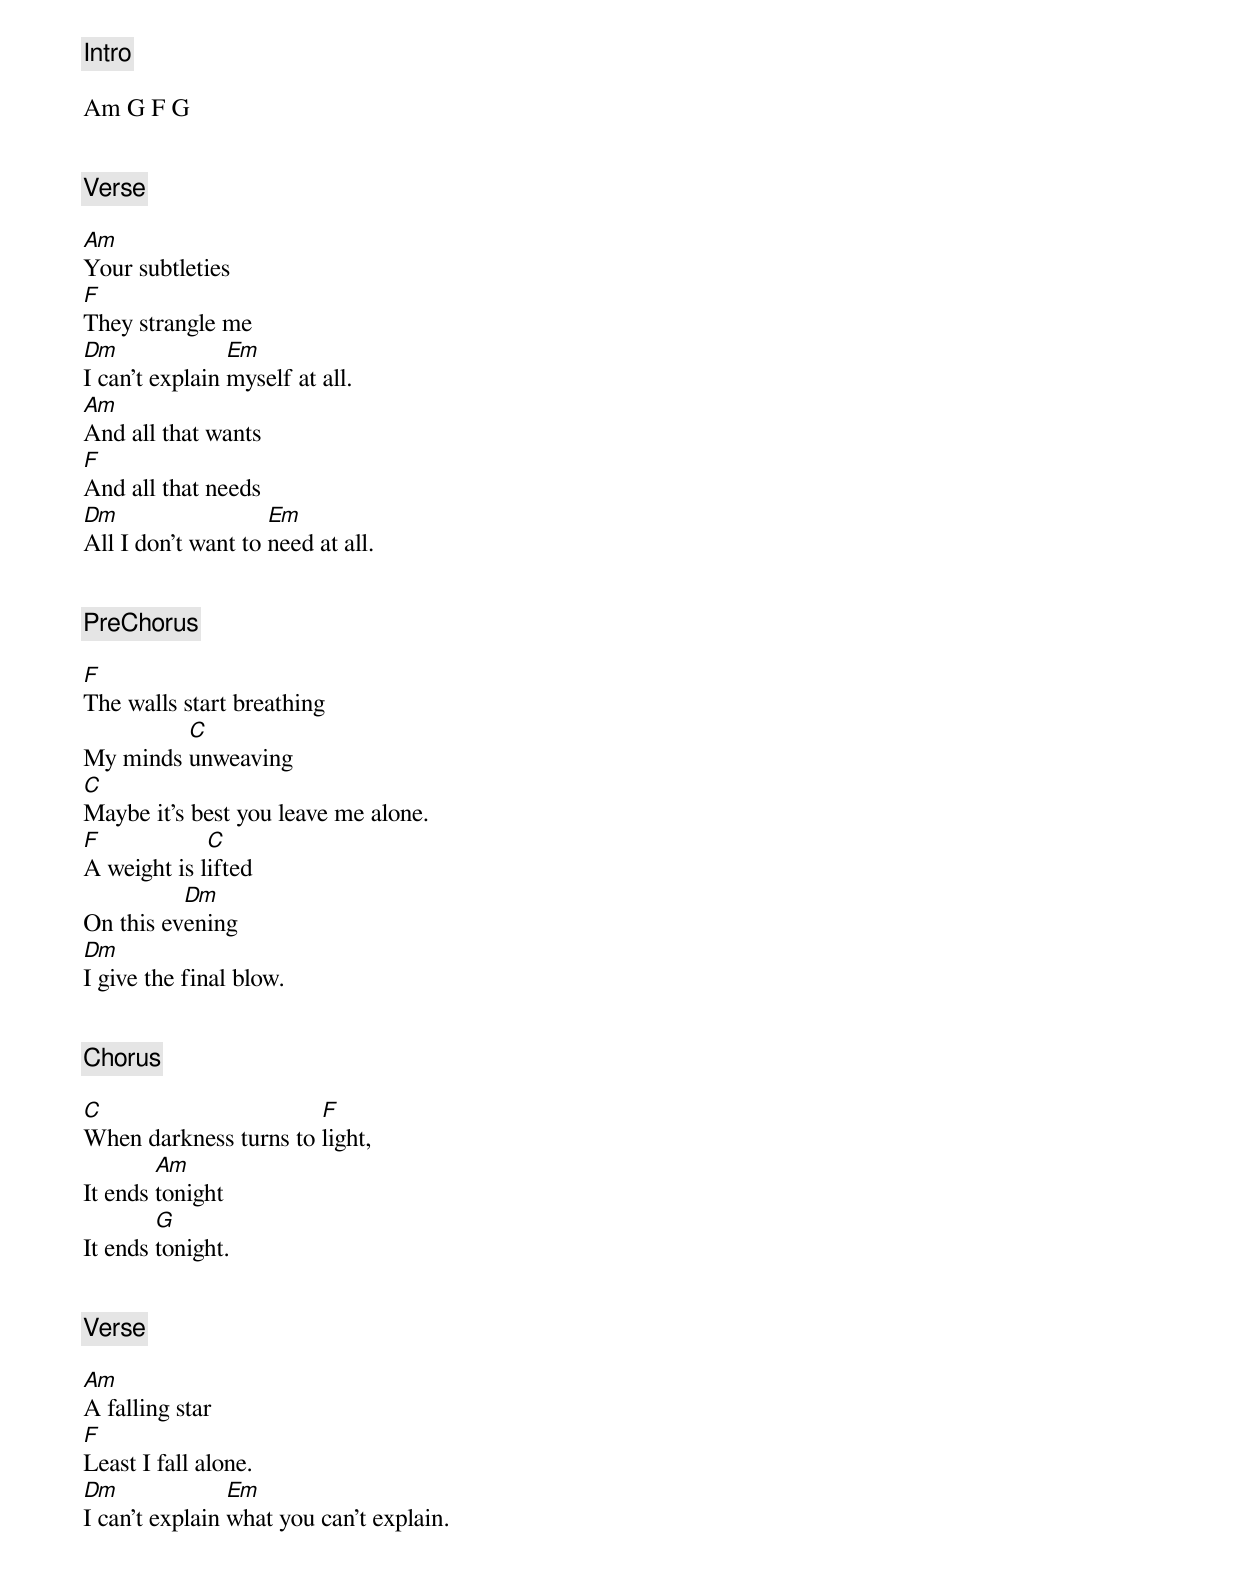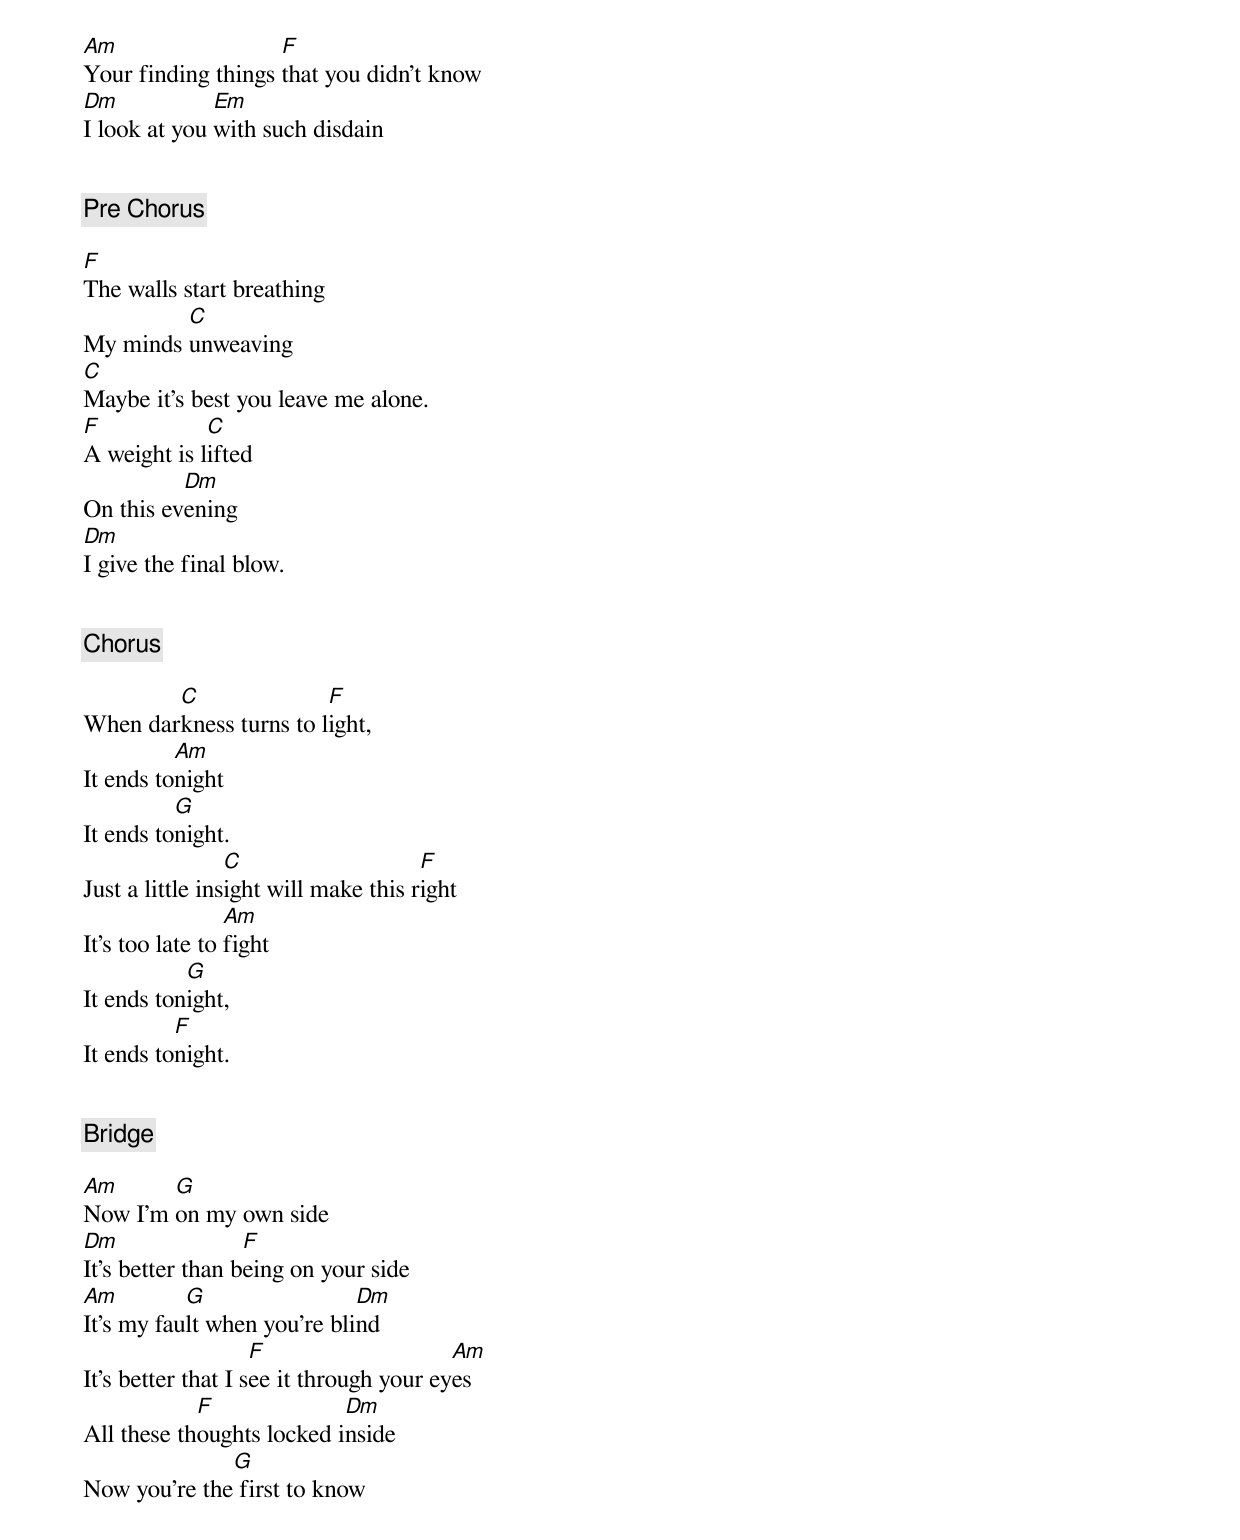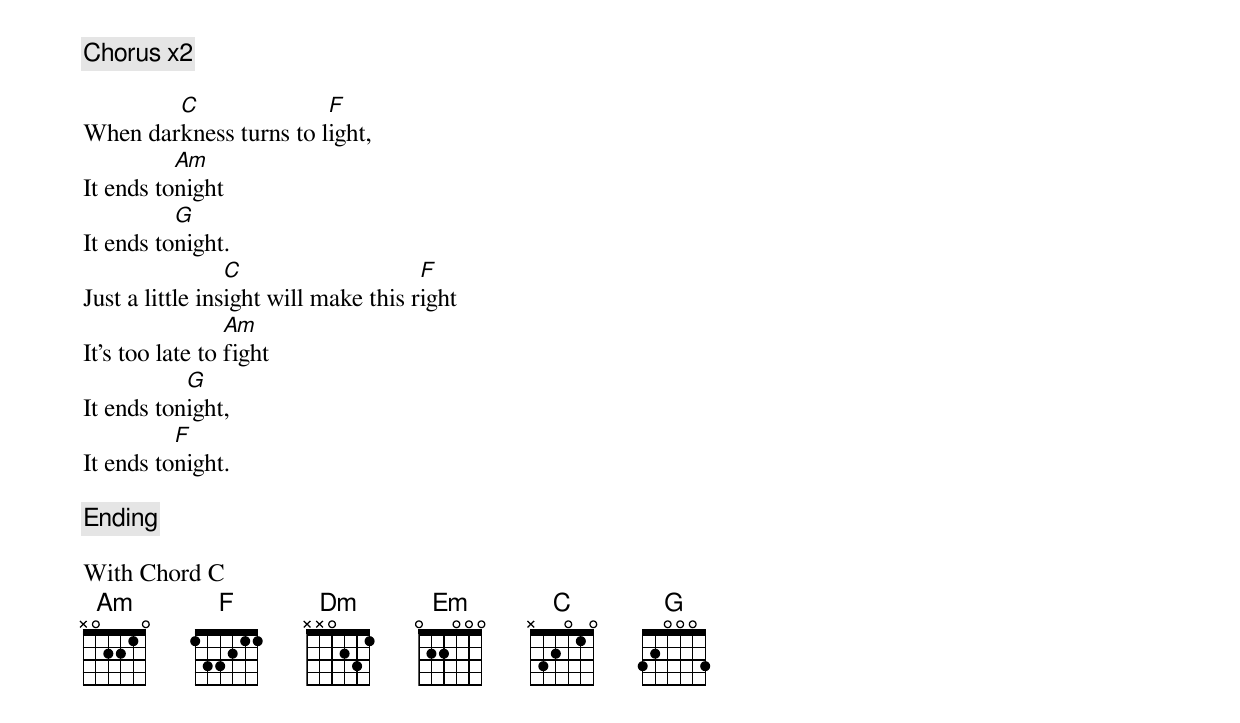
[Intro]

Am G F G


[Verse]

Am
Your subtleties
F
They strangle me
Dm              Em
I can't explain myself at all.
Am
And all that wants
F
And all that needs
Dm                  Em
All I don't want to need at all.


[PreChorus]

F
The walls start breathing
         C
My minds unweaving
C
Maybe it's best you leave me alone.
F            C
A weight is lifted
          Dm
On this evening
Dm
I give the final blow.


[Chorus]

C                      F
When darkness turns to light,
        Am
It ends tonight
        G
It ends tonight.


[Verse]

Am
A falling star
F
Least I fall alone.
Dm              Em
I can't explain what you can't explain.
Am                  F
Your finding things that you didn't know
Dm            Em
I look at you with such disdain


[Pre Chorus]

F
The walls start breathing
         C
My minds unweaving
C
Maybe it's best you leave me alone.
F            C
A weight is lifted
          Dm
On this evening
Dm
I give the final blow.


[Chorus]

        C               F
When darkness turns to light,
          Am
It ends tonight
          G
It ends tonight.
                 C                    F
Just a little insight will make this right
                 Am
It's too late to fight
           G
It ends tonight,
          F
It ends tonight.


[Bridge]

Am      G
Now I'm on my own side
Dm                F
It's better than being on your side
Am         G                 Dm
It's my fault when you're blind
                    F                    Am
It's better that I see it through your eyes
            F              Dm
All these thoughts locked inside
              G
Now you're the first to know



[Chorus] x2

        C               F
When darkness turns to light,
          Am
It ends tonight
          G
It ends tonight.
                 C                    F
Just a little insight will make this right
                 Am
It's too late to fight
           G
It ends tonight,
          F
It ends tonight.

[Ending]

With Chord C
